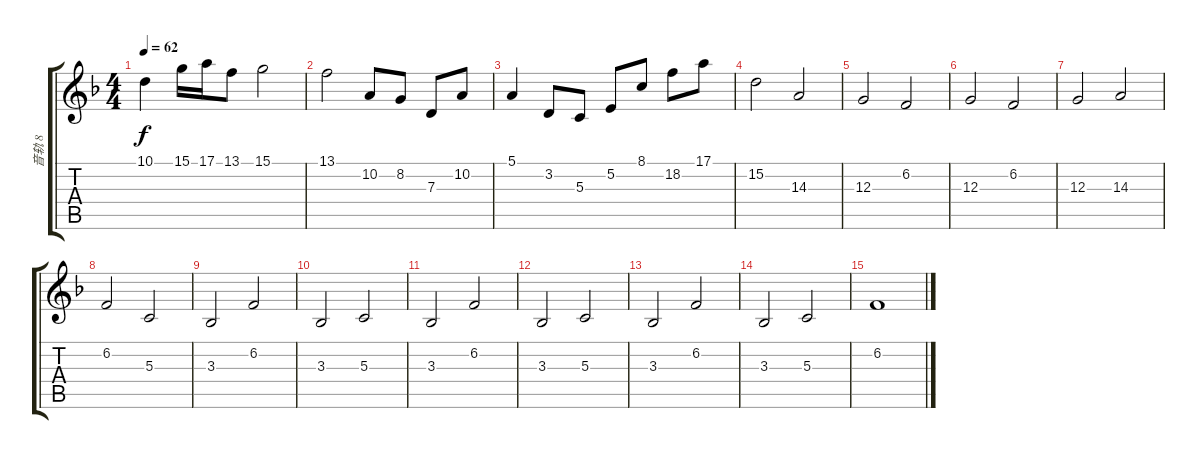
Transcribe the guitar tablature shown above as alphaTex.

\track ("音轨 8" "音轨 8") {instrument stringensemble1}
\staff {score tabs}
\tuning (E4 B3 G3 D3 A2 E2) {hide}
\ts (4 4)
\tempo 62
\clef g2
\ks f
10.1.4{dy f} 15.1.16 17.1.16 13.1.8 15.1.2 |
13.1.2 10.2.8 8.2.8 7.3.8 10.2.8 |
5.1.4 3.2.8 5.3.8 5.2.8 8.1.8 18.2.8 17.1.8 |
15.2.2 14.3.2 |
12.3.2 6.2.2 |
12.3.2 6.2.2 |
12.3.2 14.3.2 |
6.2.2 5.3.2 |
3.3.2 6.2.2 |
3.3.2 5.3.2 |
3.3.2 6.2.2 |
3.3.2 5.3.2 |
3.3.2 6.2.2 |
3.3.2 5.3.2 |
6.2.1
